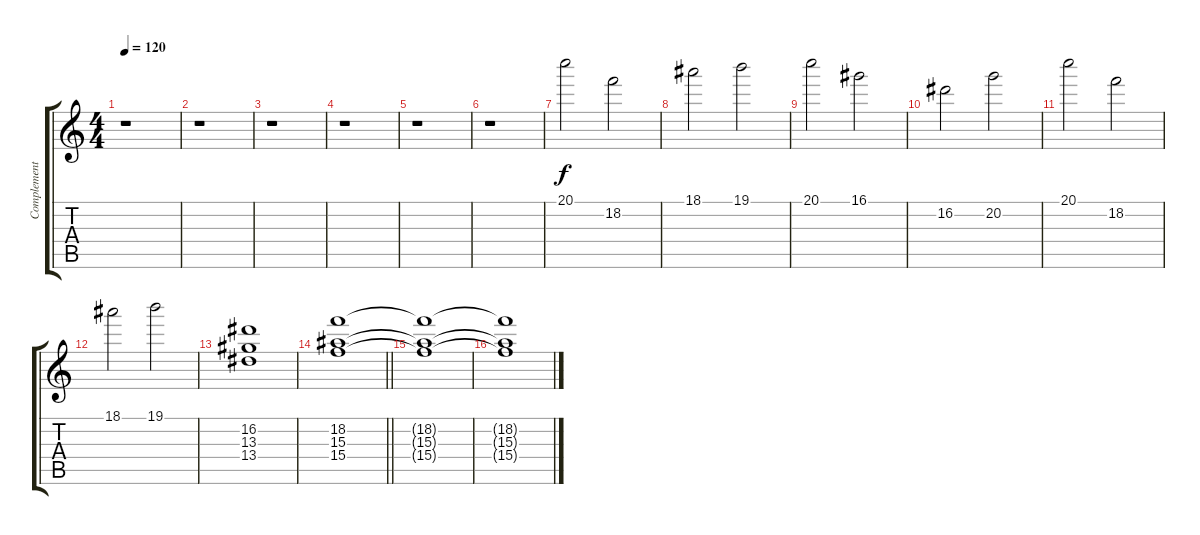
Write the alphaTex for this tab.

\track ("Complementos" "Complement") {instrument distortionguitar}
\staff {score tabs}
\tuning (E4 B3 G3 D3 A2 D2) {hide}
\ts (4 4)
\tempo 120
\clef g2
\ks c
r.1{dy f} |
r.1 |
r.1 |
r.1 |
r.1 |
r.1 |
20.1.2{volume 11 instrument choiraahs} 18.2.2 |
18.1.2 19.1.2 |
20.1.2 16.1.2 |
16.2.2 20.2.2 |
20.1.2 18.2.2 |
18.1.2 19.1.2 |
(16.2 13.3 13.4).1 |
\barLineRight lightlight
(18.2 15.3 15.4).1{volume 0} |
(18.2{t} 15.3{t} 15.4{t}).1 |
(18.2{t} 15.3{t} 15.4{t}).1
